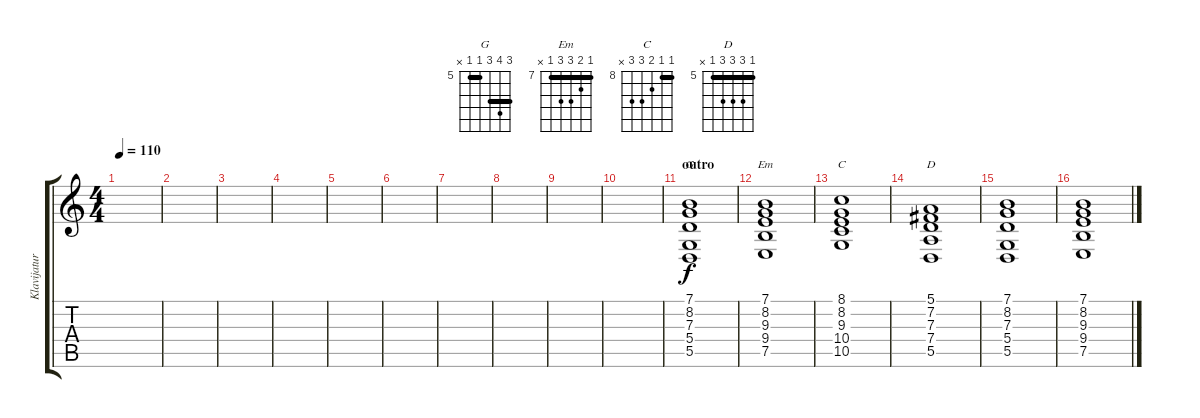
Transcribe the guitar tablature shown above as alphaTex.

\track ("Klavijature 1" "Klavijatur") {instrument pad8sweep}
\staff {score tabs}
\tuning (E4 B3 G3 D3 A2 E2) {hide}
\chord ("G" 7 8 7 5 5 x) {firstfret 5 barre (5 7)}
\chord ("Em" 7 8 9 9 7 x) {firstfret 7 barre 7}
\chord ("C" 8 8 9 10 10 x) {firstfret 8 barre 8}
\chord ("D" 5 7 7 7 5 x) {firstfret 5 barre 5}
\ts (4 4)
\tempo 110
\clef g2
\ks c
|
|
|
|
|
|
|
|
|
|
\section ("" "outro")
(7.1 8.2 7.3 5.4 5.5).1{ch "G" volume 8 instrument stringensemble1} |
(7.1 8.2 9.3 9.4 7.5).1{ch "Em"} |
(8.1 8.2 9.3 10.4 10.5).1{ch "C"} |
(5.1 7.2 7.3 7.4 5.5).1{ch "D"} |
(7.1 8.2 7.3 5.4 5.5).1 |
(7.1 8.2 9.3 9.4 7.5).1
